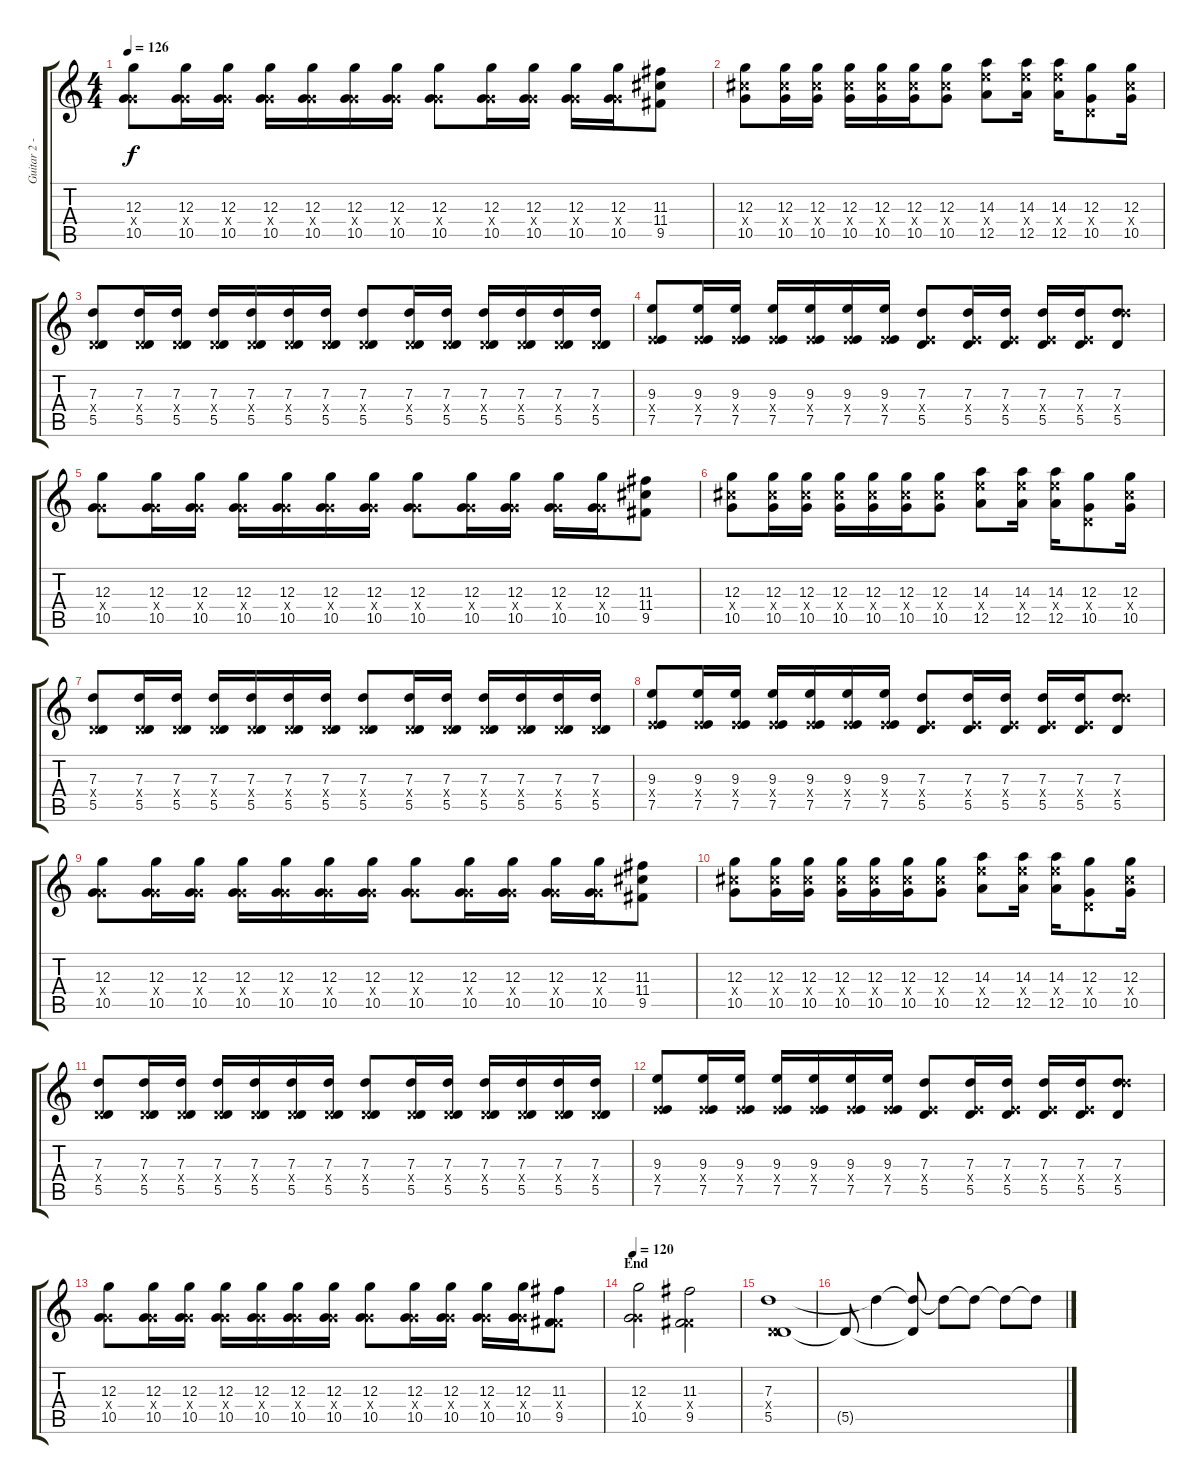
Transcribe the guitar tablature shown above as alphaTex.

\track ("Guitar 2 - Erik" "Guitar 2 -") {instrument distortionguitar}
\staff {score tabs}
\tuning (E4 B3 G3 D3 A2 E2) {hide}
\ts (4 4)
\tempo 126
\clef g2
\ks c
(12.3 5.4{x} 10.5).8{dy f} (12.3 5.4{x} 10.5).16 (12.3 5.4{x} 10.5).16 (12.3 5.4{x} 10.5).16 (12.3 5.4{x} 10.5).16 (12.3 5.4{x} 10.5).16 (12.3 5.4{x} 10.5).16 (12.3 5.4{x} 10.5).8 (12.3 5.4{x} 10.5).16 (12.3 5.4{x} 10.5).16 (12.3 5.4{x} 10.5).16 (12.3 5.4{x} 10.5).16 (11.3 11.4 9.5).8 |
(12.3 11.4{x} 10.5).8 (12.3 11.4{x} 10.5).16 (12.3 11.4{x} 10.5).16 (12.3 11.4{x} 10.5).16 (12.3 11.4{x} 10.5).16 (12.3 11.4{x} 10.5).16 (12.3 11.4{x} 10.5).8 (14.3 14.4{x} 12.5).8 (14.3 14.4{x} 12.5).16 (14.3 14.4{x} 12.5).16 (12.3 0.4{x} 10.5).8 (12.3 11.4{x} 10.5).16 |
(7.3 0.4{x} 5.5).8 (7.3 0.4{x} 5.5).16 (7.3 0.4{x} 5.5).16 (7.3 0.4{x} 5.5).16 (7.3 0.4{x} 5.5).16 (7.3 0.4{x} 5.5).16 (7.3 0.4{x} 5.5).16 (7.3 0.4{x} 5.5).8 (7.3 0.4{x} 5.5).16 (7.3 0.4{x} 5.5).16 (7.3 0.4{x} 5.5).16 (7.3 0.4{x} 5.5).16 (7.3 0.4{x} 5.5).16 (7.3 0.4{x} 5.5).16 |
(9.3 2.4{x} 7.5).8 (9.3 2.4{x} 7.5).16 (9.3 2.4{x} 7.5).16 (9.3 2.4{x} 7.5).16 (9.3 2.4{x} 7.5).16 (9.3 2.4{x} 7.5).16 (9.3 2.4{x} 7.5).16 (7.3 2.4{x} 5.5).8 (7.3 2.4{x} 5.5).16 (7.3 2.4{x} 5.5).16 (7.3 2.4{x} 5.5).16 (7.3 2.4{x} 5.5).16 (7.3 12.4{x} 5.5).8 |
(12.3 5.4{x} 10.5).8 (12.3 5.4{x} 10.5).16 (12.3 5.4{x} 10.5).16 (12.3 5.4{x} 10.5).16 (12.3 5.4{x} 10.5).16 (12.3 5.4{x} 10.5).16 (12.3 5.4{x} 10.5).16 (12.3 5.4{x} 10.5).8 (12.3 5.4{x} 10.5).16 (12.3 5.4{x} 10.5).16 (12.3 5.4{x} 10.5).16 (12.3 5.4{x} 10.5).16 (11.3 11.4 9.5).8 |
(12.3 11.4{x} 10.5).8 (12.3 11.4{x} 10.5).16 (12.3 11.4{x} 10.5).16 (12.3 11.4{x} 10.5).16 (12.3 11.4{x} 10.5).16 (12.3 11.4{x} 10.5).16 (12.3 11.4{x} 10.5).8 (14.3 14.4{x} 12.5).8 (14.3 14.4{x} 12.5).16 (14.3 14.4{x} 12.5).16 (12.3 0.4{x} 10.5).8 (12.3 11.4{x} 10.5).16 |
(7.3 0.4{x} 5.5).8 (7.3 0.4{x} 5.5).16 (7.3 0.4{x} 5.5).16 (7.3 0.4{x} 5.5).16 (7.3 0.4{x} 5.5).16 (7.3 0.4{x} 5.5).16 (7.3 0.4{x} 5.5).16 (7.3 0.4{x} 5.5).8 (7.3 0.4{x} 5.5).16 (7.3 0.4{x} 5.5).16 (7.3 0.4{x} 5.5).16 (7.3 0.4{x} 5.5).16 (7.3 0.4{x} 5.5).16 (7.3 0.4{x} 5.5).16 |
(9.3 2.4{x} 7.5).8 (9.3 2.4{x} 7.5).16 (9.3 2.4{x} 7.5).16 (9.3 2.4{x} 7.5).16 (9.3 2.4{x} 7.5).16 (9.3 2.4{x} 7.5).16 (9.3 2.4{x} 7.5).16 (7.3 2.4{x} 5.5).8 (7.3 2.4{x} 5.5).16 (7.3 2.4{x} 5.5).16 (7.3 2.4{x} 5.5).16 (7.3 2.4{x} 5.5).16 (7.3 12.4{x} 5.5).8 |
(12.3 5.4{x} 10.5).8 (12.3 5.4{x} 10.5).16 (12.3 5.4{x} 10.5).16 (12.3 5.4{x} 10.5).16 (12.3 5.4{x} 10.5).16 (12.3 5.4{x} 10.5).16 (12.3 5.4{x} 10.5).16 (12.3 5.4{x} 10.5).8 (12.3 5.4{x} 10.5).16 (12.3 5.4{x} 10.5).16 (12.3 5.4{x} 10.5).16 (12.3 5.4{x} 10.5).16 (11.3 11.4 9.5).8 |
(12.3 11.4{x} 10.5).8 (12.3 11.4{x} 10.5).16 (12.3 11.4{x} 10.5).16 (12.3 11.4{x} 10.5).16 (12.3 11.4{x} 10.5).16 (12.3 11.4{x} 10.5).16 (12.3 11.4{x} 10.5).8 (14.3 14.4{x} 12.5).8 (14.3 14.4{x} 12.5).16 (14.3 14.4{x} 12.5).16 (12.3 0.4{x} 10.5).8 (12.3 11.4{x} 10.5).16 |
(7.3 0.4{x} 5.5).8 (7.3 0.4{x} 5.5).16 (7.3 0.4{x} 5.5).16 (7.3 0.4{x} 5.5).16 (7.3 0.4{x} 5.5).16 (7.3 0.4{x} 5.5).16 (7.3 0.4{x} 5.5).16 (7.3 0.4{x} 5.5).8 (7.3 0.4{x} 5.5).16 (7.3 0.4{x} 5.5).16 (7.3 0.4{x} 5.5).16 (7.3 0.4{x} 5.5).16 (7.3 0.4{x} 5.5).16 (7.3 0.4{x} 5.5).16 |
(9.3 2.4{x} 7.5).8 (9.3 2.4{x} 7.5).16 (9.3 2.4{x} 7.5).16 (9.3 2.4{x} 7.5).16 (9.3 2.4{x} 7.5).16 (9.3 2.4{x} 7.5).16 (9.3 2.4{x} 7.5).16 (7.3 2.4{x} 5.5).8 (7.3 2.4{x} 5.5).16 (7.3 2.4{x} 5.5).16 (7.3 2.4{x} 5.5).16 (7.3 2.4{x} 5.5).16 (7.3 12.4{x} 5.5).8 |
(12.3 5.4{x} 10.5).8 (12.3 5.4{x} 10.5).16 (12.3 5.4{x} 10.5).16 (12.3 5.4{x} 10.5).16 (12.3 5.4{x} 10.5).16 (12.3 5.4{x} 10.5).16 (12.3 5.4{x} 10.5).16 (12.3 5.4{x} 10.5).8 (12.3 5.4{x} 10.5).16 (12.3 5.4{x} 10.5).16 (12.3 5.4{x} 10.5).16 (12.3 5.4{x} 10.5).16 (11.3 4.4{x} 9.5).8 |
\section ("" "End")
\tempo 120
(12.3 5.4{x} 10.5).2 (11.3 4.4{x} 9.5).2 |
(7.3 0.4{x} 5.5).1 |
5.5{t}.8 7.3{t}.4 (7.3{t} 5.5{t}).8 7.3{t}.8 7.3{t}.8 7.3{t}.8 7.3{t}.8
